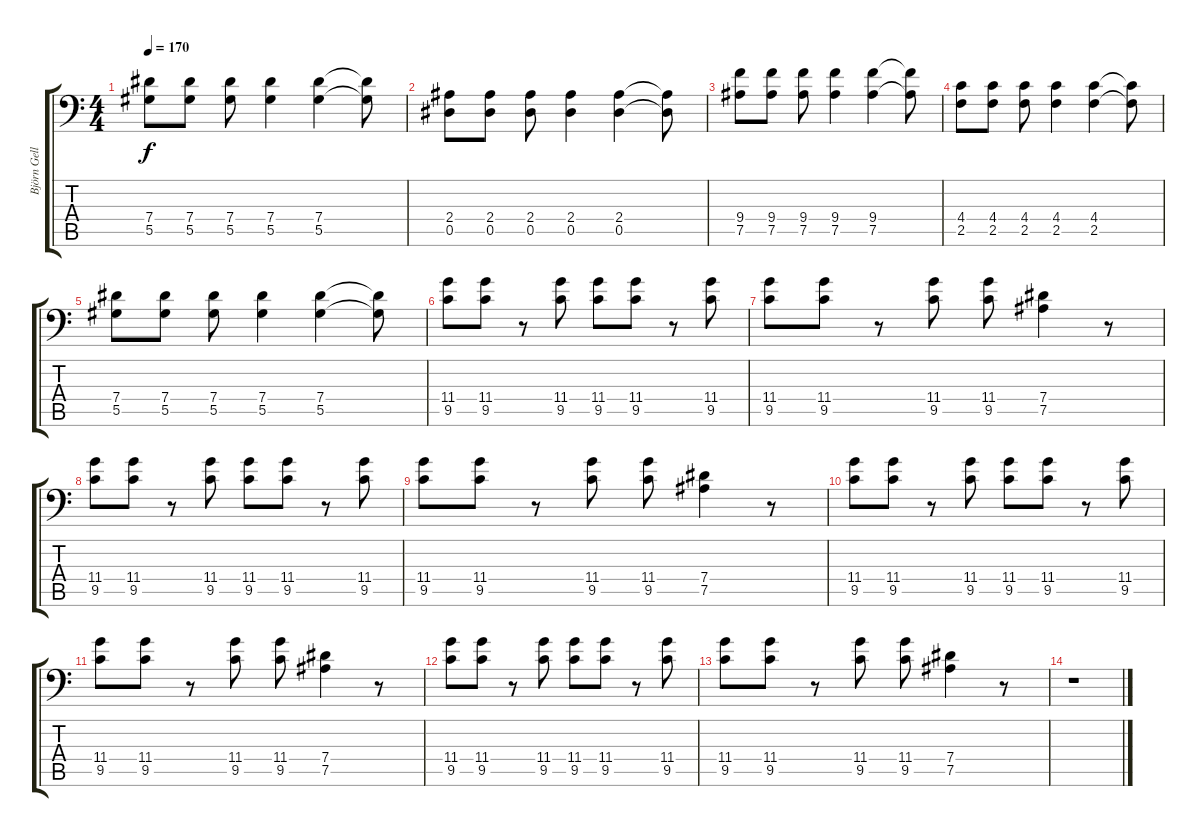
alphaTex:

\track ("Björn Gellotte" "Björn Gell") {instrument distortionguitar}
\staff {score tabs}
\tuning (Bb3 F3 Db3 Ab2 Eb2 Bb1) {hide}
\ts (4 4)
\tempo 170
\clef f4
\ks c
(7.4 5.5).8{dy f} (7.4 5.5).8 (7.4 5.5).8 (7.4 5.5).4 (7.4 5.5).4 (7.4{t} 5.5{t}).8 |
(2.4 0.5).8 (2.4 0.5).8 (2.4 0.5).8 (2.4 0.5).4 (2.4 0.5).4 (2.4{t} 0.5{t}).8 |
(9.4 7.5).8 (9.4 7.5).8 (9.4 7.5).8 (9.4 7.5).4 (9.4 7.5).4 (9.4{t} 7.5{t}).8 |
(4.4 2.5).8 (4.4 2.5).8 (4.4 2.5).8 (4.4 2.5).4 (4.4 2.5).4 (4.4{t} 2.5{t}).8 |
(7.4 5.5).8 (7.4 5.5).8 (7.4 5.5).8 (7.4 5.5).4 (7.4 5.5).4 (7.4{t} 5.5{t}).8 |
(11.4 9.5).8 (11.4 9.5).8 r.8 (11.4 9.5).8 (11.4 9.5).8 (11.4 9.5).8 r.8 (11.4 9.5).8 |
(11.4 9.5).8 (11.4 9.5).8 r.8 (11.4 9.5).8 (11.4 9.5).8 (7.4 7.5).4 r.8 |
(11.4 9.5).8 (11.4 9.5).8 r.8 (11.4 9.5).8 (11.4 9.5).8 (11.4 9.5).8 r.8 (11.4 9.5).8 |
(11.4 9.5).8 (11.4 9.5).8 r.8 (11.4 9.5).8 (11.4 9.5).8 (7.4 7.5).4 r.8 |
(11.4 9.5).8 (11.4 9.5).8 r.8 (11.4 9.5).8 (11.4 9.5).8 (11.4 9.5).8 r.8 (11.4 9.5).8 |
(11.4 9.5).8 (11.4 9.5).8 r.8 (11.4 9.5).8 (11.4 9.5).8 (7.4 7.5).4 r.8 |
(11.4 9.5).8 (11.4 9.5).8 r.8 (11.4 9.5).8 (11.4 9.5).8 (11.4 9.5).8 r.8 (11.4 9.5).8 |
(11.4 9.5).8 (11.4 9.5).8 r.8 (11.4 9.5).8 (11.4 9.5).8 (7.4 7.5).4 r.8 |
r.1
